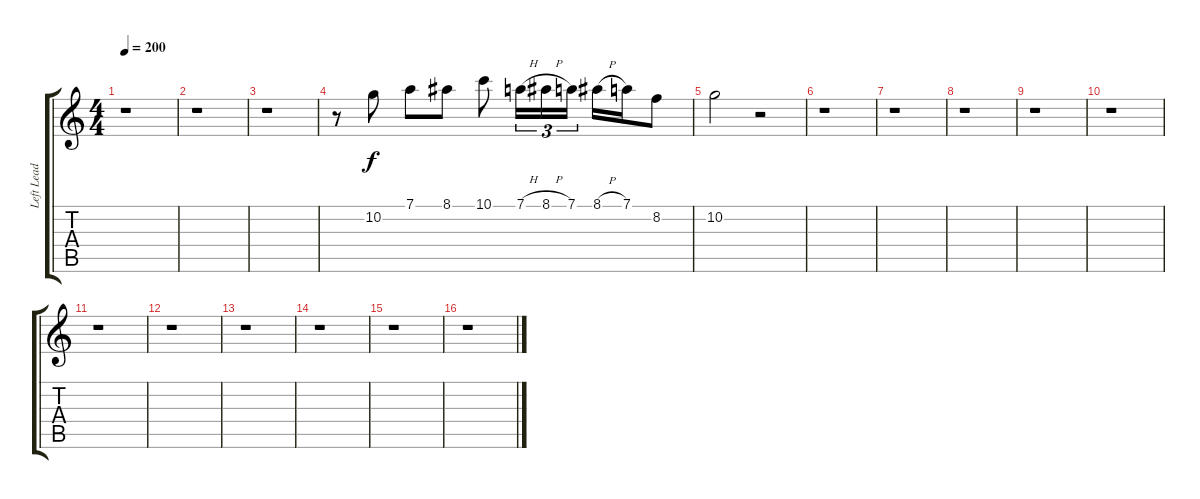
\track ("Left Lead Gtr" "Left Lead ") {mute instrument overdrivenguitar}
\staff {score tabs}
\tuning (D4 A3 F3 C3 G2 D2) {hide}
\ts (4 4)
\tempo 200
\clef g2
\ks c
r.1{dy f} |
r.1 |
r.1 |
r.8 10.2.8 7.1.8 8.1.8 10.1.8 7.1{h}.16{tu (3 2)} 8.1{h}.16{tu (3 2)} 7.1.16{tu (3 2)} 8.1{h}.16 7.1.16 8.2.8 |
10.2.2 r.2 |
r.1 |
r.1 |
r.1 |
r.1 |
r.1 |
r.1 |
r.1 |
r.1 |
r.1 |
r.1 |
r.1
